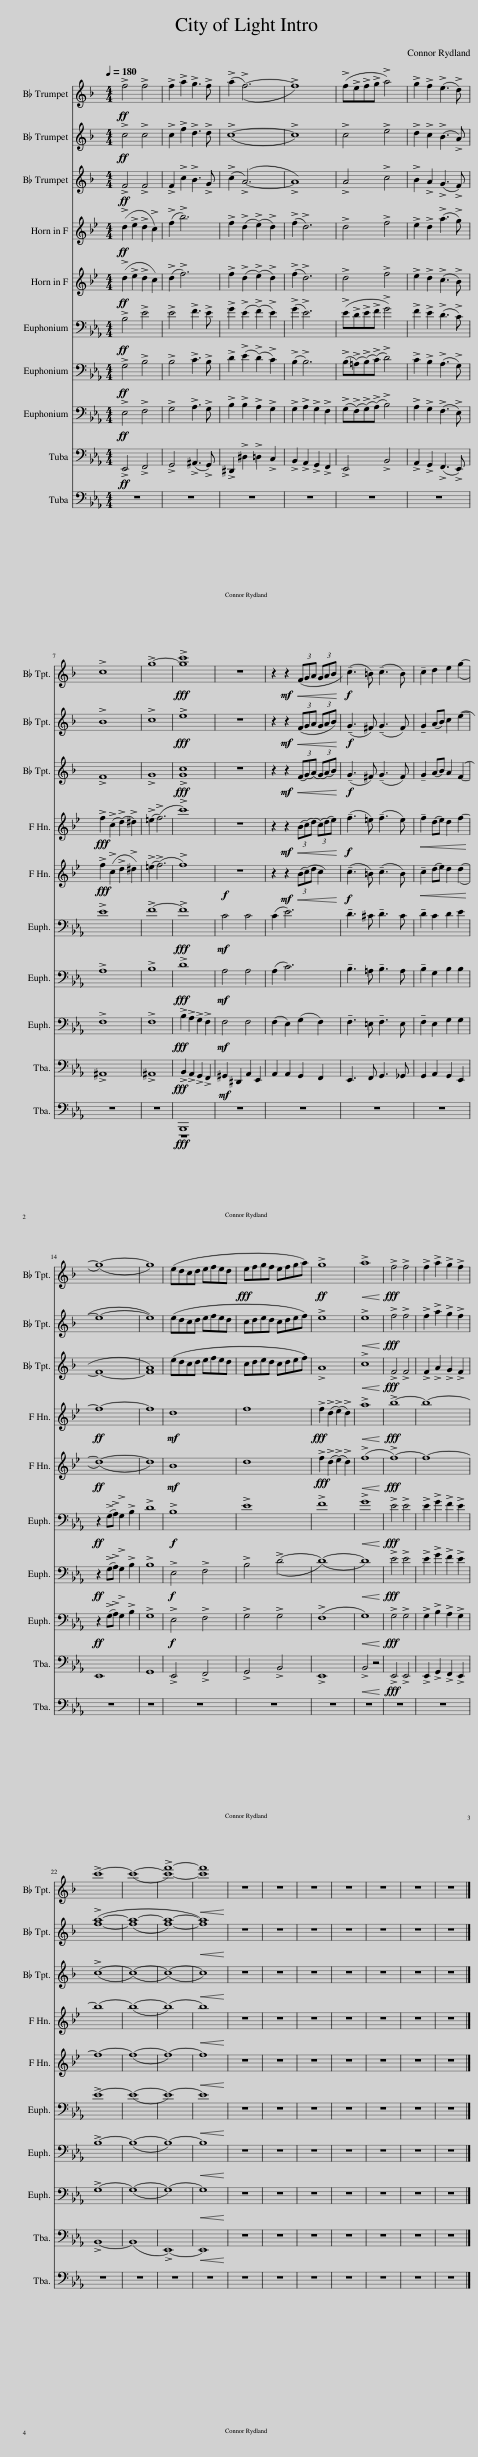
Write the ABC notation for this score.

X:1
%%score 1 2 3 4 5 6 7 8 9 10
L:1/8
Q:1/4=180
M:4/4
I:linebreak $
K:Eb
V:1 treble transpose=-2
V:2 treble transpose=-2
V:3 treble transpose=-2
V:4 treble transpose=-7
V:5 treble transpose=-7
V:6 bass
V:7 bass
V:8 bass
V:9 bass
V:10 bass
V:1
[K:F]!ff! !>!f4 !>!f4 | !>!f2 !>!a2 !>!g3 !>!f | (!>!a2 (!>!f6-) | !>!f8) | (!>!f!>!e!>!f!>!g !>!a4) | %5
 !>!g2 !>!f2 (!>!e3 !>!d) |$ !>!c8 | !>!g8- |!fff! !>![gc']8 | z8 | %10
 z2!mf! z2!<(! (3(FG)A (3GAB!<)! |!f! (!tenuto!c3 =B) (!tenuto!c3 B) | !tenuto!c2 d2 e2 (g2- |$ (g8-) | g8) | %15
 (edcd efed |!fff! efgf efga) |!ff! !>!g8 |!<(! !>!a8!<)! |!fff! !>!f4 !>!f4 | %20
 !>!f2 !>!a2 !>!g2 !>!f2 |$ !>!c'8- | (c'8- | !>![c'f']8-) |!<(! [c'f']8!<)! | %25
 z8 | z8 | z8 | z8 | z8 | %30
 z8 | z8 |] %32
V:2
[K:F]!ff! !>!c4 !>!c4 | !>!c2 !>!f2 !>!d3 !>!d | (!>!c8- | !>!c8) | !>!c4 !>!e4 | %5
 !>!d2 !>!c2 (!>!B3 !>!A) |$ !>!B8 | !>!c8 |!fff! !>!e8 | z8 | %10
 z2!mf! z2!<(! (3(FGA (3GAB)!<)! |!f! (!tenuto!G3 ^F) (!tenuto!G3 F) | !tenuto!G2 (AB) c2 (e2- |$ e8- | e8) | %15
 (edcd efed | cded cdef) | !>!e8 |!<(! !>!e8!<)! |!fff! !>!f4 !>!f4 | %20
 !>!f2 !>!a2 !>!g2 !>!f2 |$ (!>![fa]8- | ([fa-]8 | [fa]8-) |!<(! [fa]8)!<)! | %25
 z8 | z8 | z8 | z8 | z8 | %30
 z8 | z8 |] %32
V:3
[K:F]!ff! !>!F4 !>!F4 | !>!F2 !>!c2 !>!B3 !>!G | (!>!c2 (!>!A6-) | !>!A8) | !>!A4 !>!c4 | %5
 !>!B2 !>!A2 (!>!G3 !>!F) |$ !>!F8 | !>!G8 |!fff! !>![Gc]8 | z8 | %10
 z2!mf! z2!<(! (3(F(G)(A) (3(G)(A)B)!<)! |!f! (!tenuto!G3 ^F) (!tenuto!G3 F) | !tenuto!G2 (AB) A2 (F2- |$ F8- | [FA]8) | %15
 (edcd efed | cded cdef) | !>!A8 |!<(! !>!c8!<)! |!fff! !>!F4 !>!F4 | %20
 !>!F2 !>!A2 !>!G2 !>!F2 |$ (!>!c8- | (c8-) | (c8-) |!<(! c8)!<)! | %25
 z8 | z8 | z8 | z8 | z8 | %30
 z8 | z8 |] %32
V:4
[K:Bb]!ff! (!>!d2 !>!e2 !>!d2 !>!c2) | (!>!f2 !>!b6) | !>!f2 (!>!d2 (!>!e2) !>!d2) | (!>!f2 !>!d6) | !>!d4 !>!f4 | %5
 !>!e2 !>!d2 (!>!a3 !>!g) |$!fff! !>!f2 (!>!c2 (!>!d2) !>!^d2) | (!>!=e2 (!>!f6) | !>!c'8) | z8 | %10
 z2!mf! z2!<(! (3(B(c)(d) (3(c)(d)e)!<)! |!f! (!tenuto!f3 =e) (!tenuto!f3 e) |!<(! !tenuto!f2 (de) d2 f2-!<)! |$!ff! f8- | f8 | %15
!mf! d8 | f8 |!fff! !>!f2 (!>!d2 (!>!e2) !>!d2) |!<(! !>!a8!<)! |!fff! !>!b8- | %20
 b8- |$ b8- | (b8- | b8-) |!<(! b8!<)! | %25
 z8 | z8 | z8 | z8 | z8 | %30
 z8 | z8 |] %32
V:5
[K:Bb]!ff! (!>!d2 !>!e2 !>!d2 c2) | (!>!d2 !>!f6) | !>!f2 (!>!d2 (!>!e2) !>!d2) | (!>!f2 !>!d6) | !>!d4 !>!f4 | %5
 !>!e2 !>!d2 (!>!c3 !>!B) |$!fff! !>!f2 (!>!c2 !>!d2 !>!^d2) | (!>!=e2 (!>!f6) | !>!f8) |!f! z8 | %10
 z2!mf! z2!<(! (3(B(c)d c2)!<)! |!f! (!tenuto!c3 =B) (!tenuto!c3 B) |!<(! !tenuto!c2 (de) d2 (d2-!<)! |$!ff! (d8-) | d8) | %15
!mf! B8 | d8 |!fff! !>!f2 (!>!d2 (!>!e2) !>!d2) |!<(! (!>!f8!<)! |!fff! !>!f8-) | %20
 f8- |$ f8- | (f8- | f8-) |!<(! f8!<)! | %25
 z8 | z8 | z8 | z8 | z8 | %30
 z8 | z8 |] %32
V:6
!ff! !>!B,4 !>!E4 | !>!E4 !>!F3 !>!E | !>!G2 (!>!E2 (!>!F2) !>!E2) | (!>!G2 !>!E6) | (!>!E!>!D!>!E!>!F !>!G4) | %5
 !>!F2 !>!E2 (!>!D3 !>!C) |$ !>!E8 | !>!F8- |!fff! !>!F8 |!mf! C4 C4 | %10
 (C2 E6) | !tenuto!D3 ^C !tenuto!D3 C | !tenuto!D2 C2 D2 E2 |$!ff! z2 (!>!G,!>!A,) !>!G,2 !>!B,2 | !>!D8 | %15
!f! !>!B,8 | !>!E8 | !>!F8 |!<(! !>!G8!<)! |!fff! !>!E4 !>!E4 | %20
 !>!E2 !>!G2 !>!F2 !>!E2 |$ !>!E8- | (E8- | E8-) |!<(! E8!<)! | %25
 z8 | z8 | z8 | z8 | z8 | %30
 z8 | z8 |] %32
V:7
!ff! !>!G,4 !>!B,4 | !>!B,4 !>!C3 !>!B, | !>!D2 (!>!E2 (!>!D2) !>!C2) | (!>!B,2 !>!B,6) | (!>!B,(!>!=A,)(!>!B,)(!>!C) !>!D4) | %5
 !>!C2 !>!B,2 (!>!A,3 !>!G,) |$ !>!A,8 | !>!B,8 |!fff! !>!D8 |!mf! A,4 A,4 | %10
 (A,2 C6) | !tenuto!B,3 =A, !tenuto!B,3 A, | !tenuto!B,2 G,2 B,2 B,2 |$!ff! z2 (!>!G,!>!A,) !>!G,2 !>!B,2 | !>!B,8 | %15
!f! !>!E,4 !>!F,4 | !>!B,4 (!>!D4- | (D8-) |!<(! D8)!<)! |!fff! !>!E4 !>!E4 | %20
 !>!E2 !>!G2 !>!F2 !>!E2 |$ !>!B,8- | (B,8- | B,8-) |!<(! B,8!<)! | %25
 z8 | z8 | z8 | z8 | z8 | %30
 z8 | z8 |] %32
V:8
!ff! !>!E,4 !>!F,4 | !>!G,4 !>!A,3 !>!G, | !>!B,2 !>!B,2 !>!A,2 !>!G,2 | !>!G,2 !>!A,2 !>!G,2 !>!F,2 | (!>!G,(!>!F,)(!>!G,)(!>!A,) !>!B,4) | %5
 !>!A,2 !>!G,2 (!>!F,3 !>!E,) |$ !>!F,8 | !>!F,8 |!fff! !>!B,2 !>!A,2 !>!G,2 !>!F,2 |!mf! F,4 F,4 | %10
 (F,2 E,2) (G,2 F,2) | !tenuto!F,3 =E, !tenuto!F,3 E, | !tenuto!F,2 E,2 G,2 G,2 |$!ff! z2 (!>!G,!>!A,) !>!G,2 !>!B,2 | !>!G,8 | %15
!f! !>!E,4 !>!F,4 | !>!G,4 !>!G,4 | (!>!F,8 |!<(! G,8)!<)! |!fff! !>!G,4 !>!G,4 | %20
 !>!G,2 !>!B,2 !>!A,2 !>!G,2 |$ !>!G,8- | (G,8- | G,8-) |!<(! G,8!<)! | %25
 z8 | z8 | z8 | z8 | z8 | %30
 z8 | z8 |] %32
V:9
!ff! !>!E,,4 !>!F,,4 | !>!G,,4 (!>!^A,,3 !>!G,,) | !>!^D,,2 !>!^D,2 !>!=D,2 !>!C,2 | !>!B,,2 !>!A,,2 !>!G,,2 !>!F,,2 | !>!E,,4 !>!B,,4 | %5
 !>!A,,2 !>!G,,2 (!>!F,,3 !>!E,,) |$ !>!^A,,8 | !>!^A,,8 |!fff! !>!B,,2 !>!A,,2 !>!G,,2 !>!F,,2 |!mf! ^G,,2 ^D,,2 A,,2 E,,2 | %10
 A,,2 A,,2 G,,2 F,,2 | E,,3 F,, G,,3 _G,, | G,,2 A,,2 G,,2 E,,2 |$ E,,8 | G,,8 | %15
 !>!E,,4 !>!F,,4 | !>!G,,4 !>!B,,4 | !>!E,,8 |!<(! !>!B,,4 z4!<)! |!fff! !>!E,,4 !>!E,,4 | %20
 !>!E,,2 !>!G,,2 !>!F,,2 !>!E,,2 |$ !>!B,,8- | (B,,8 | !>!E,,8-) |!<(! E,,8!<)! | %25
 z8 | z8 | z8 | z8 | z8 | %30
 z8 | z8 |] %32
V:10
 z8 | z8 | z8 | z8 | z8 | %5
 z8 |$ z8 | z8 |!fff! B,,,8 | z8 | %10
 z8 | z8 | z8 |$ z8 | z8 | %15
 z8 | z8 | z8 | z8 | z8 | %20
 z8 |$ z8 | z8 | z8 | z8 | %25
 z8 | z8 | z8 | z8 | z8 | %30
 z8 | z8 |] %32
